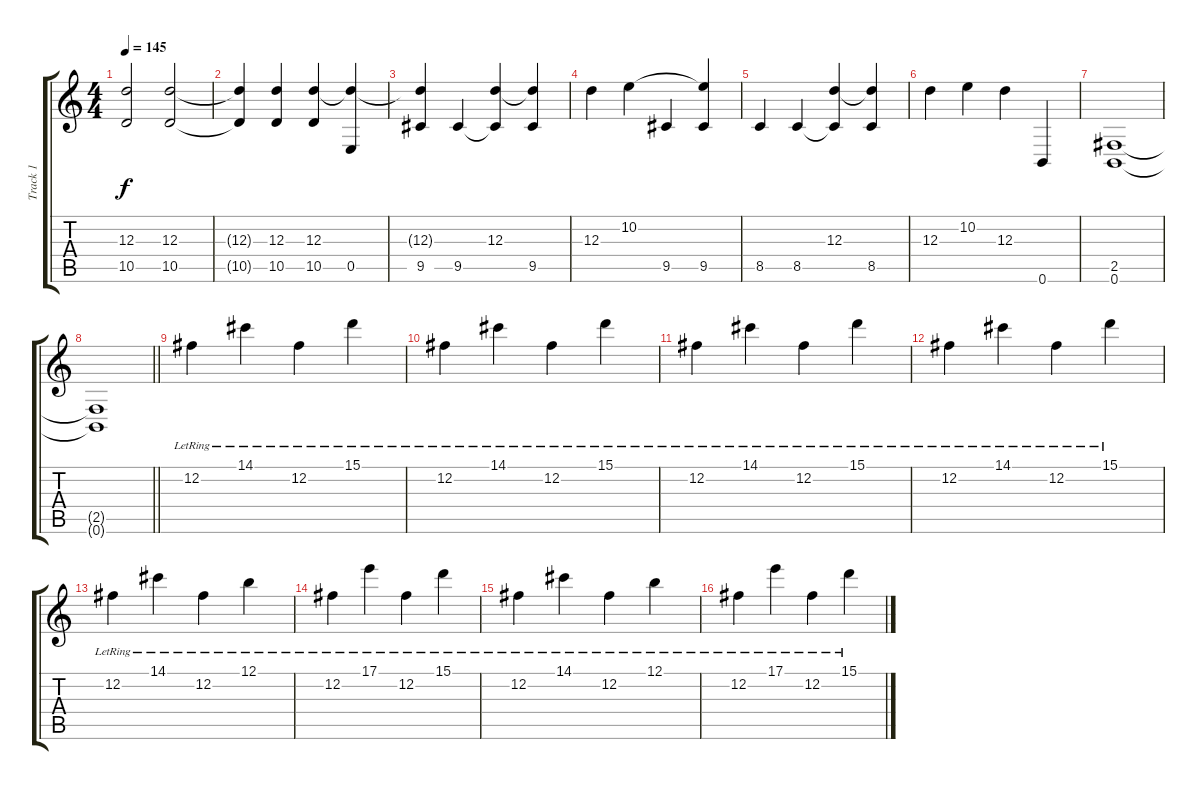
\track ("Track 1" "Track 1") {instrument distortionguitar}
\staff {score tabs}
\tuning (B3 Gb3 D3 A2 E2 B1) {hide}
\ts (4 4)
\tempo 145
\clef g2
\ks c
(12.3 10.5).2{dy f} (12.3 10.5).2 |
(12.3{t} 10.5{t}).4 (12.3 10.5).4 (12.3 10.5).4 (12.3{t} 0.5).4 |
(12.3{t} 9.5).4 9.5.4 (12.3 9.5{t}).4 (12.3{t} 9.5).4 |
12.3.4 10.2.4 9.5.4 (10.2{t} 9.5).4 |
8.5.4 8.5.4 (12.3 8.5{t}).4 (12.3{t} 8.5).4 |
12.3.4 10.2.4 12.3.4 0.6.4 |
(2.5 0.6).1 |
\barLineRight lightlight
(2.5{t} 0.6{t}).1 |
\section ("" "")
12.2{lr}.4{instrument electricguitarjazz} 14.1{lr}.4 12.2{lr}.4 15.1{lr}.4 |
12.2{lr}.4 14.1{lr}.4 12.2{lr}.4 15.1{lr}.4 |
12.2{lr}.4 14.1{lr}.4 12.2{lr}.4 15.1{lr}.4 |
12.2{lr}.4 14.1{lr}.4 12.2{lr}.4 15.1{lr}.4 |
12.2{lr}.4 14.1{lr}.4 12.2{lr}.4 12.1{lr}.4 |
12.2{lr}.4 17.1{lr}.4 12.2{lr}.4 15.1{lr}.4 |
12.2{lr}.4 14.1{lr}.4 12.2{lr}.4 12.1{lr}.4 |
12.2{lr}.4 17.1{lr}.4 12.2{lr}.4 15.1{lr}.4
